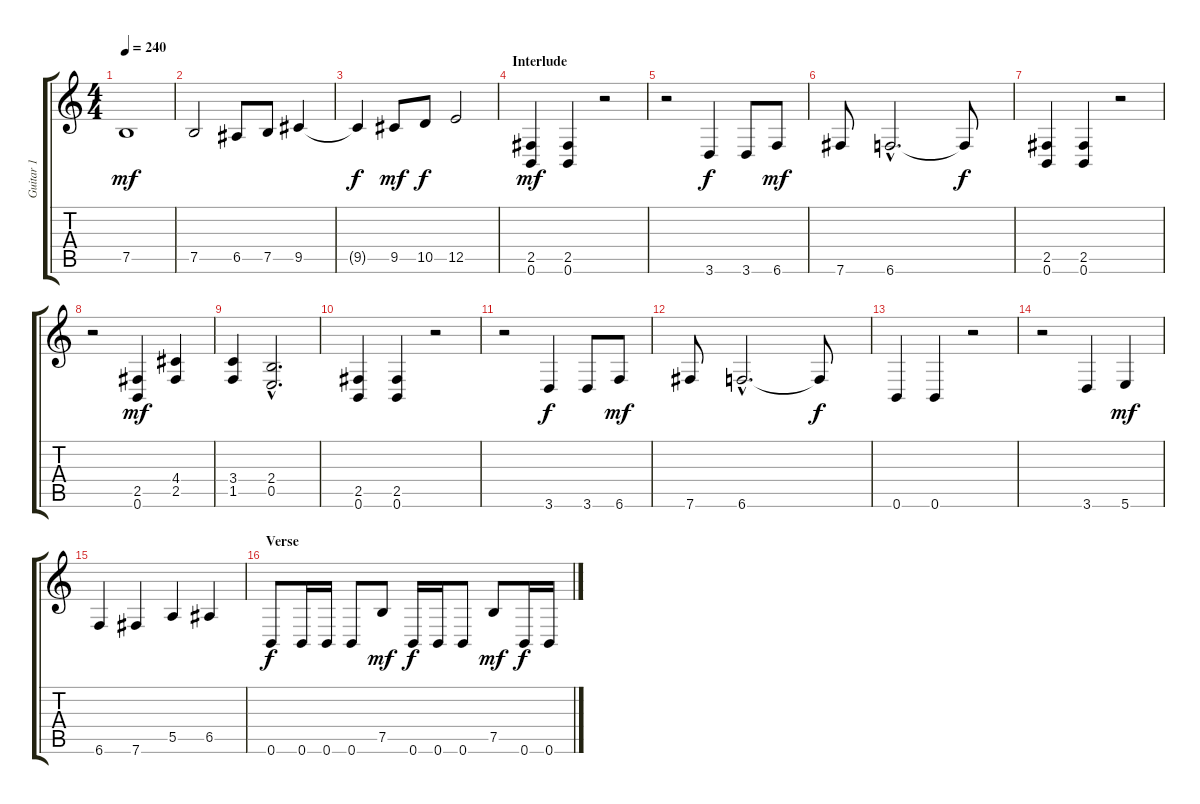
\track ("Guitar 1" "Guitar 1") {instrument overdrivenguitar}
\staff {score tabs}
\tuning (B3 Gb3 D3 A2 E2 B1) {hide}
\ts (4 4)
\tempo 240
\clef g2
\ks c
7.5.1{dy mf} |
7.5.2 6.5.8 7.5.8 9.5.4 |
9.5{t}.4{dy f} 9.5.8{dy mf} 10.5.8{dy f} 12.5.2 |
\section ("" "Interlude")
(2.5 0.6).4{dy mf} (2.5 0.6).4 r.2 |
r.2 3.6.4{dy f} 3.6.8 6.6.8{dy mf} |
7.6.8 6.6{hac}.2{d} 6.6{t}.8{dy f} |
(2.5 0.6).4 (2.5 0.6).4 r.2 |
r.2 (2.5 0.6).4{dy mf} (4.4 2.5).4 |
(3.4 1.5).4 (2.4{hac} 0.5{hac}).2{d} |
(2.5 0.6).4 (2.5 0.6).4 r.2 |
r.2 3.6.4{dy f} 3.6.8 6.6.8{dy mf} |
7.6.8 6.6{hac}.2{d} 6.6{t}.8{dy f} |
0.6.4 0.6.4 r.2 |
r.2 3.6.4 5.6.4{dy mf} |
6.6.4 7.6.4 5.5.4 6.5.4 |
\section ("" "Verse")
0.6.8{dy f} 0.6.16 0.6.16 0.6.8 7.5.8{dy mf} 0.6.16{dy f} 0.6.16 0.6.8 7.5.8{dy mf} 0.6.16{dy f} 0.6.16
